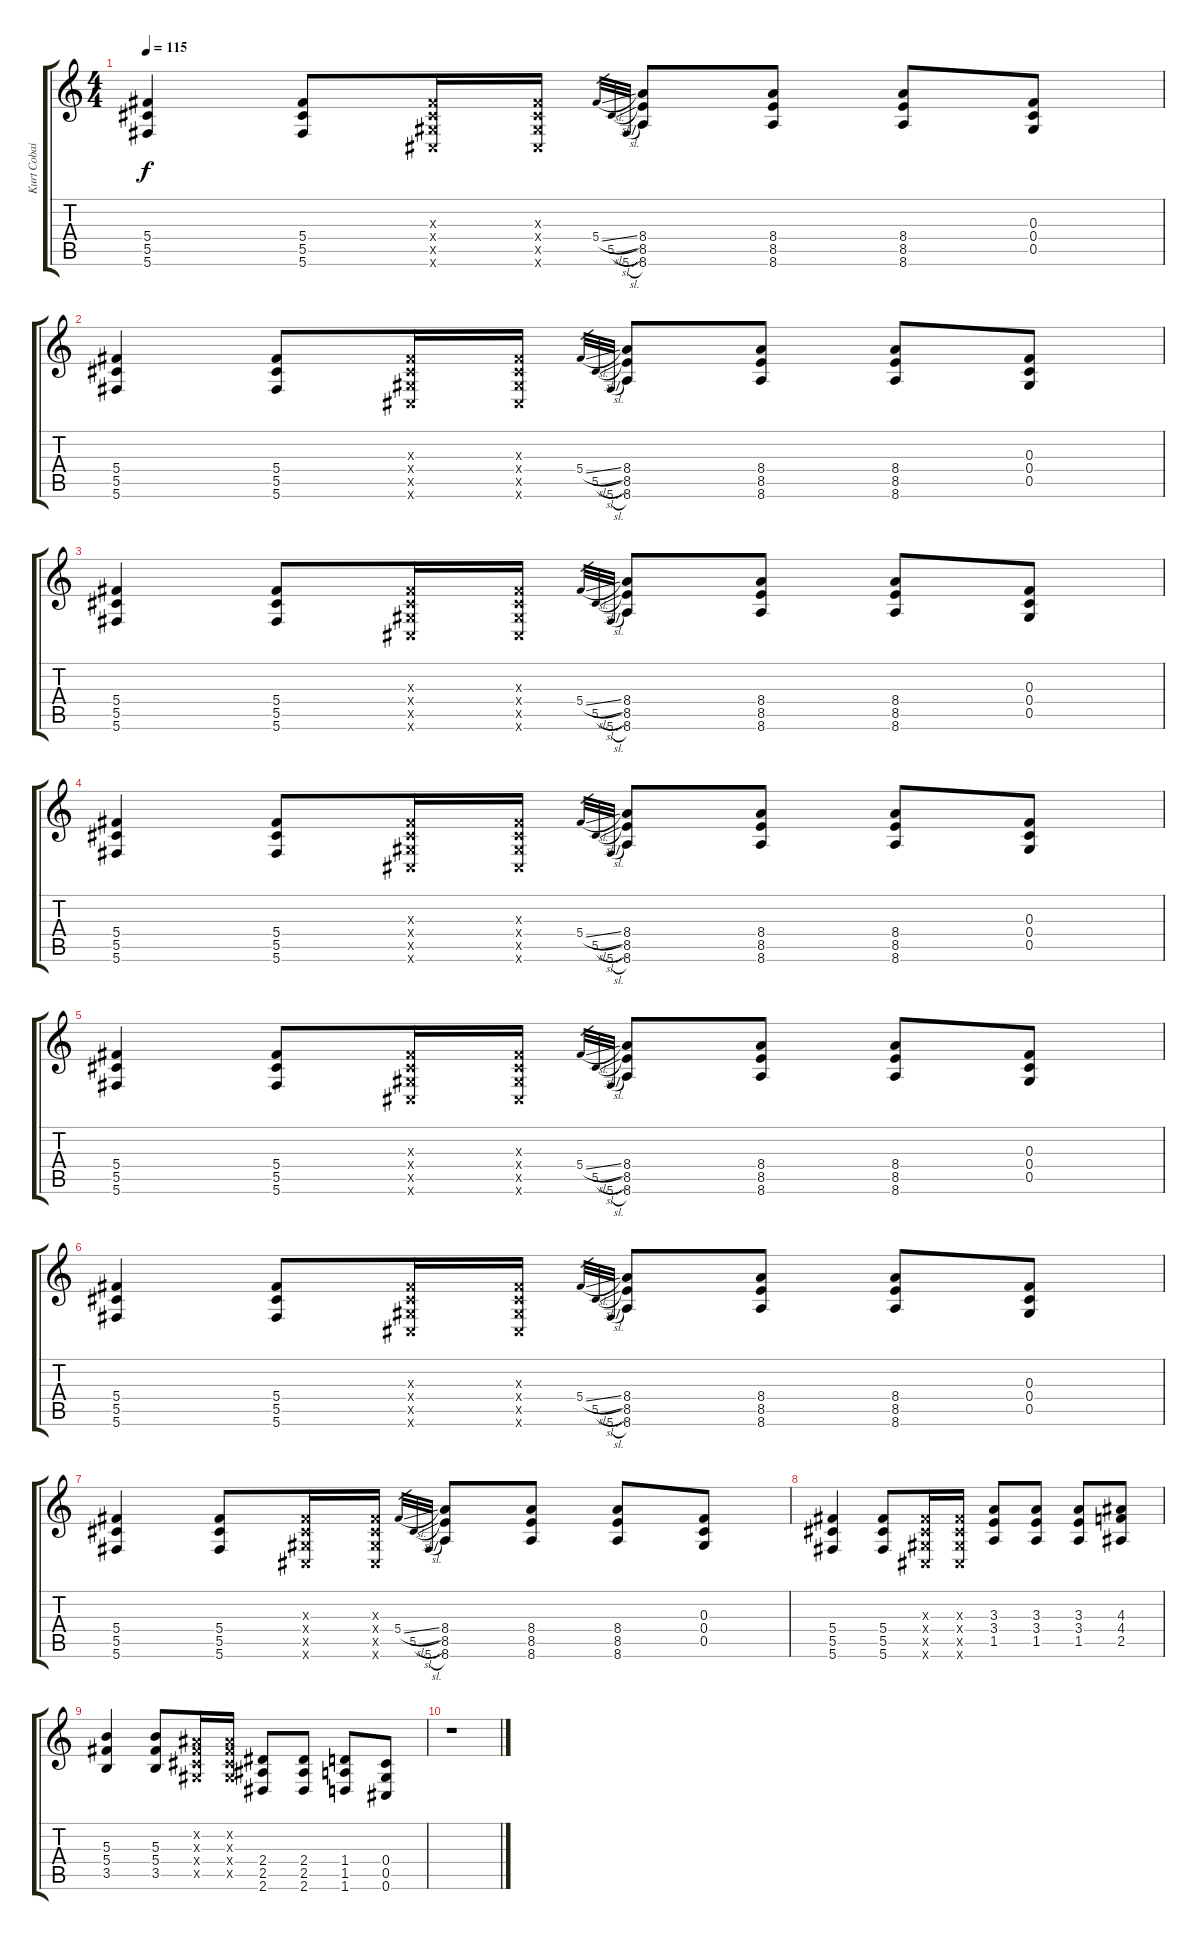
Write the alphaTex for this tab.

\track ("Kurt Cobain - Guitar I" "Kurt Cobai") {instrument distortionguitar}
\staff {score tabs}
\tuning (Eb4 Bb3 Gb3 Db3 Ab2 Db2) {hide}
\ts (4 4)
\tempo 115
\clef g2
\ks c
(5.4 5.5 5.6).4{dy f} (5.4 5.5 5.6).8 (0.3{x} 0.4{x} 0.5{x} 0.6{x}).16 (0.3{x} 0.4{x} 0.5{x} 0.6{x}).16 5.4{sl}.32{gr} 5.5{sl}.32{gr} 5.6{sl}.32{gr} (8.4 8.5 8.6).8 (8.4 8.5 8.6).8 (8.4 8.5 8.6).8 (0.3 0.4 0.5).8 |
(5.4 5.5 5.6).4 (5.4 5.5 5.6).8 (0.3{x} 0.4{x} 0.5{x} 0.6{x}).16 (0.3{x} 0.4{x} 0.5{x} 0.6{x}).16 5.4{sl}.32{gr} 5.5{sl}.32{gr} 5.6{sl}.32{gr} (8.4 8.5 8.6).8 (8.4 8.5 8.6).8 (8.4 8.5 8.6).8 (0.3 0.4 0.5).8 |
(5.4 5.5 5.6).4 (5.4 5.5 5.6).8 (0.3{x} 0.4{x} 0.5{x} 0.6{x}).16 (0.3{x} 0.4{x} 0.5{x} 0.6{x}).16 5.4{sl}.32{gr} 5.5{sl}.32{gr} 5.6{sl}.32{gr} (8.4 8.5 8.6).8 (8.4 8.5 8.6).8 (8.4 8.5 8.6).8 (0.3 0.4 0.5).8 |
(5.4 5.5 5.6).4 (5.4 5.5 5.6).8 (0.3{x} 0.4{x} 0.5{x} 0.6{x}).16 (0.3{x} 0.4{x} 0.5{x} 0.6{x}).16 5.4{sl}.32{gr} 5.5{sl}.32{gr} 5.6{sl}.32{gr} (8.4 8.5 8.6).8 (8.4 8.5 8.6).8 (8.4 8.5 8.6).8 (0.3 0.4 0.5).8 |
(5.4 5.5 5.6).4 (5.4 5.5 5.6).8 (0.3{x} 0.4{x} 0.5{x} 0.6{x}).16 (0.3{x} 0.4{x} 0.5{x} 0.6{x}).16 5.4{sl}.32{gr} 5.5{sl}.32{gr} 5.6{sl}.32{gr} (8.4 8.5 8.6).8 (8.4 8.5 8.6).8 (8.4 8.5 8.6).8 (0.3 0.4 0.5).8 |
(5.4 5.5 5.6).4 (5.4 5.5 5.6).8 (0.3{x} 0.4{x} 0.5{x} 0.6{x}).16 (0.3{x} 0.4{x} 0.5{x} 0.6{x}).16 5.4{sl}.32{gr} 5.5{sl}.32{gr} 5.6{sl}.32{gr} (8.4 8.5 8.6).8 (8.4 8.5 8.6).8 (8.4 8.5 8.6).8 (0.3 0.4 0.5).8 |
(5.4 5.5 5.6).4 (5.4 5.5 5.6).8 (0.3{x} 0.4{x} 0.5{x} 0.6{x}).16 (0.3{x} 0.4{x} 0.5{x} 0.6{x}).16 5.4{sl}.32{gr} 5.5{sl}.32{gr} 5.6{sl}.32{gr} (8.4 8.5 8.6).8 (8.4 8.5 8.6).8 (8.4 8.5 8.6).8 (0.3 0.4 0.5).8 |
(5.4 5.5 5.6).4 (5.4 5.5 5.6).8 (0.3{x} 0.4{x} 0.5{x} 0.6{x}).16 (0.3{x} 0.4{x} 0.5{x} 0.6{x}).16 (3.3 3.4 1.5).8 (3.3 3.4 1.5).8 (3.3 3.4 1.5).8 (4.3 4.4 2.5).8 |
(5.3 5.4 3.5).4 (5.3 5.4 3.5).8 (0.2{x} 0.3{x} 0.4{x} 0.5{x}).16 (0.2{x} 0.3{x} 0.4{x} 0.5{x}).16 (2.4 2.5 2.6).8 (2.4 2.5 2.6).8 (1.4 1.5 1.6).8 (0.4 0.5 0.6).8 |
r.1
